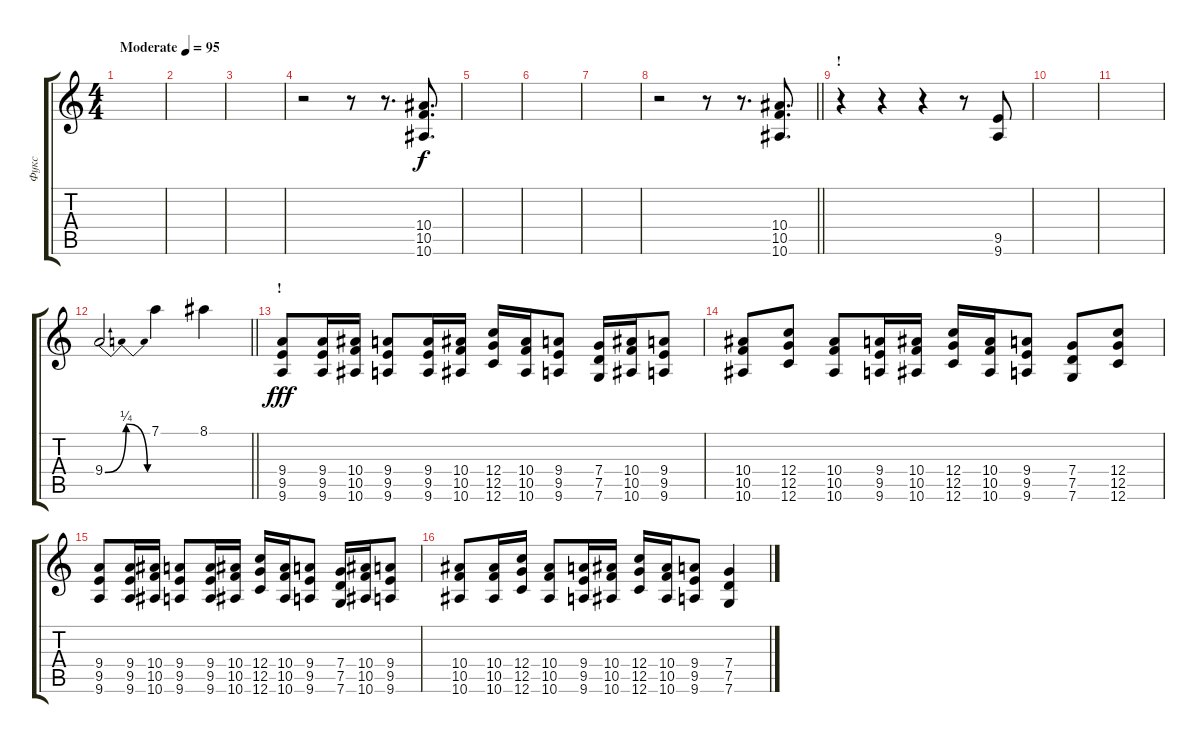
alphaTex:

\track ("Фукс" "Фукс") {instrument distortionguitar}
\staff {score tabs}
\tuning (D4 A3 F3 C3 G2 C2) {hide}
\ts (4 4)
\tempo (95 "Moderate")
\clef g2
\ks c
|
|
|
r.2 r.8 r.8{d} (10.4 10.5 10.6).8{d} |
|
|
|
\barLineRight lightlight
r.2 r.8 r.8{d} (10.4 10.5 10.6).8{d} |
\section ("" "!")
r.4 r.4 r.4 r.8 (9.5 9.6).8 |
|
|
\barLineRight lightlight
9.4{be (bendrelease 0 0 15 1 30 1 60 0)}.2 7.1.4 8.1.4{balance 3} |
\section ("" "!")
(9.4 9.5 9.6).8{dy fff} (9.4 9.5 9.6).16 (10.4 10.5 10.6).16 (9.4 9.5 9.6).8 (9.4 9.5 9.6).16 (10.4 10.5 10.6).16 (12.4 12.5 12.6).16 (10.4 10.5 10.6).16 (9.4 9.5 9.6).8 (7.4 7.5 7.6).16 (10.4 10.5 10.6).16 (9.4 9.5 9.6).8 |
(10.4 10.5 10.6).8 (12.4 12.5 12.6).8 (10.4 10.5 10.6).8 (9.4 9.5 9.6).16 (10.4 10.5 10.6).16 (12.4 12.5 12.6).16 (10.4 10.5 10.6).16 (9.4 9.5 9.6).8 (7.4 7.5 7.6).8 (12.4 12.5 12.6).8 |
(9.4 9.5 9.6).8 (9.4 9.5 9.6).16 (10.4 10.5 10.6).16 (9.4 9.5 9.6).8 (9.4 9.5 9.6).16 (10.4 10.5 10.6).16 (12.4 12.5 12.6).16 (10.4 10.5 10.6).16 (9.4 9.5 9.6).8 (7.4 7.5 7.6).16 (10.4 10.5 10.6).16 (9.4 9.5 9.6).8 |
(10.4 10.5 10.6).8 (10.4 10.5 10.6).16 (12.4 12.5 12.6).16 (10.4 10.5 10.6).8 (9.4 9.5 9.6).16 (10.4 10.5 10.6).16 (12.4 12.5 12.6).16 (10.4 10.5 10.6).16 (9.4 9.5 9.6).8 (7.4{ss} 7.5{ss} 7.6{ss}).4
